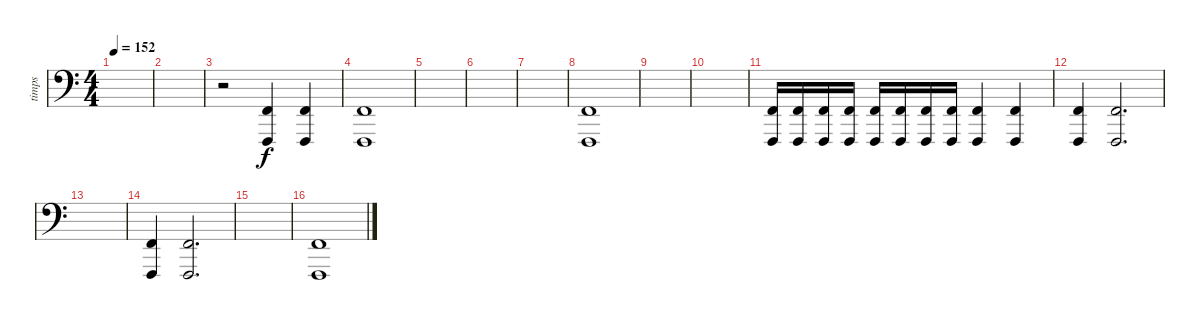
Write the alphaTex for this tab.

\track ("timps" "timps") {instrument timpani}
\staff {score}
\tuning (G2 D2 A1 E1 B0) {hide}
\ts (4 4)
\tempo 152
\clef f4
\ks c
|
|
r.2 (3.2 1.4).4 (3.2 1.4).4 |
(3.2 1.4).1 |
|
|
|
(3.2 1.4).1 |
|
|
(3.2 1.4).16 (3.2 1.4).16 (3.2 1.4).16 (3.2 1.4).16 (3.2 1.4).16 (3.2 1.4).16 (3.2 1.4).16 (3.2 1.4).16 (3.2 1.4).4 (3.2 1.4).4 |
(3.2 1.4).4 (3.2 1.4).2{d} |
|
(3.2 1.4).4 (3.2 1.4).2{d} |
|
(3.2 1.4).1
